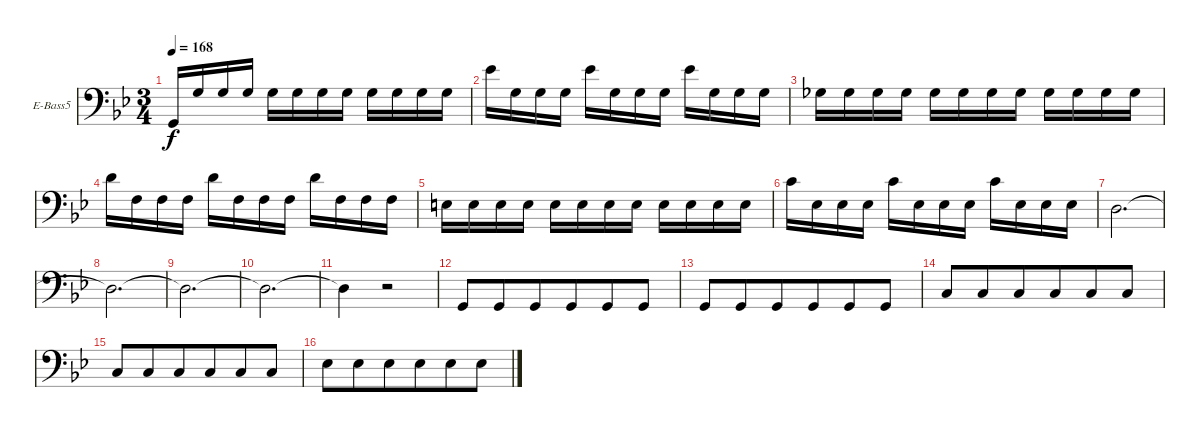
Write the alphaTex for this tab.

\defaultSystemsLayout 4
\bracketExtendMode groupsimilarinstruments
\firstSystemTrackNameOrientation horizontal
\otherSystemsTrackNameOrientation horizontal
\track ("Violoncello" "E-Bass5") {instrument electricbassfinger}
\staff {score}
\tuning (G2 D2 A1 E1 B0)
\ts (3 4)
\tempo 168
\clef f4
\ks gminor
3.4.16{dy f} 0.1.16 0.1.16 0.1.16 0.1.16 0.1.16 0.1.16 0.1.16 0.1.16 0.1.16 0.1.16 0.1.16 |
8.1.16 0.1.16 0.1.16 0.1.16 8.1.16 0.1.16 0.1.16 0.1.16 8.1.16 0.1.16 0.1.16 0.1.16 |
4.2.16 4.2.16 4.2.16 4.2.16 4.2.16 4.2.16 4.2.16 4.2.16 4.2.16 4.2.16 4.2.16 4.2.16 |
7.1.16 8.3.16 8.3.16 8.3.16 7.1.16 8.3.16 8.3.16 8.3.16 7.1.16 8.3.16 8.3.16 8.3.16 |
7.3.16 7.3.16 7.3.16 7.3.16 7.3.16 7.3.16 7.3.16 7.3.16 7.3.16 7.3.16 7.3.16 7.3.16 |
5.1.16 6.3.16 6.3.16 6.3.16 5.1.16 6.3.16 6.3.16 6.3.16 5.1.16 6.3.16 6.3.16 6.3.16 |
0.2.2{d} |
0.2{t}.2{d} |
0.2{t}.2{d} |
0.2{t}.2{d} |
0.2{t}.4 r.2 |
3.4.8{beam merge} 3.4.8{beam merge} 3.4.8{beam merge} 3.4.8{beam merge} 3.4.8{beam merge} 3.4.8 |
3.4.8{beam merge} 3.4.8{beam merge} 3.4.8{beam merge} 3.4.8{beam merge} 3.4.8{beam merge} 3.4.8 |
3.3.8 3.3.8{beam merge} 3.3.8{beam merge} 3.3.8{beam merge} 3.3.8{beam merge} 3.3.8 |
3.3.8 3.3.8{beam merge} 3.3.8{beam merge} 3.3.8{beam merge} 3.3.8{beam merge} 3.3.8 |
1.2.8 1.2.8{beam merge} 1.2.8{beam merge} 1.2.8{beam merge} 1.2.8{beam merge} 1.2.8
